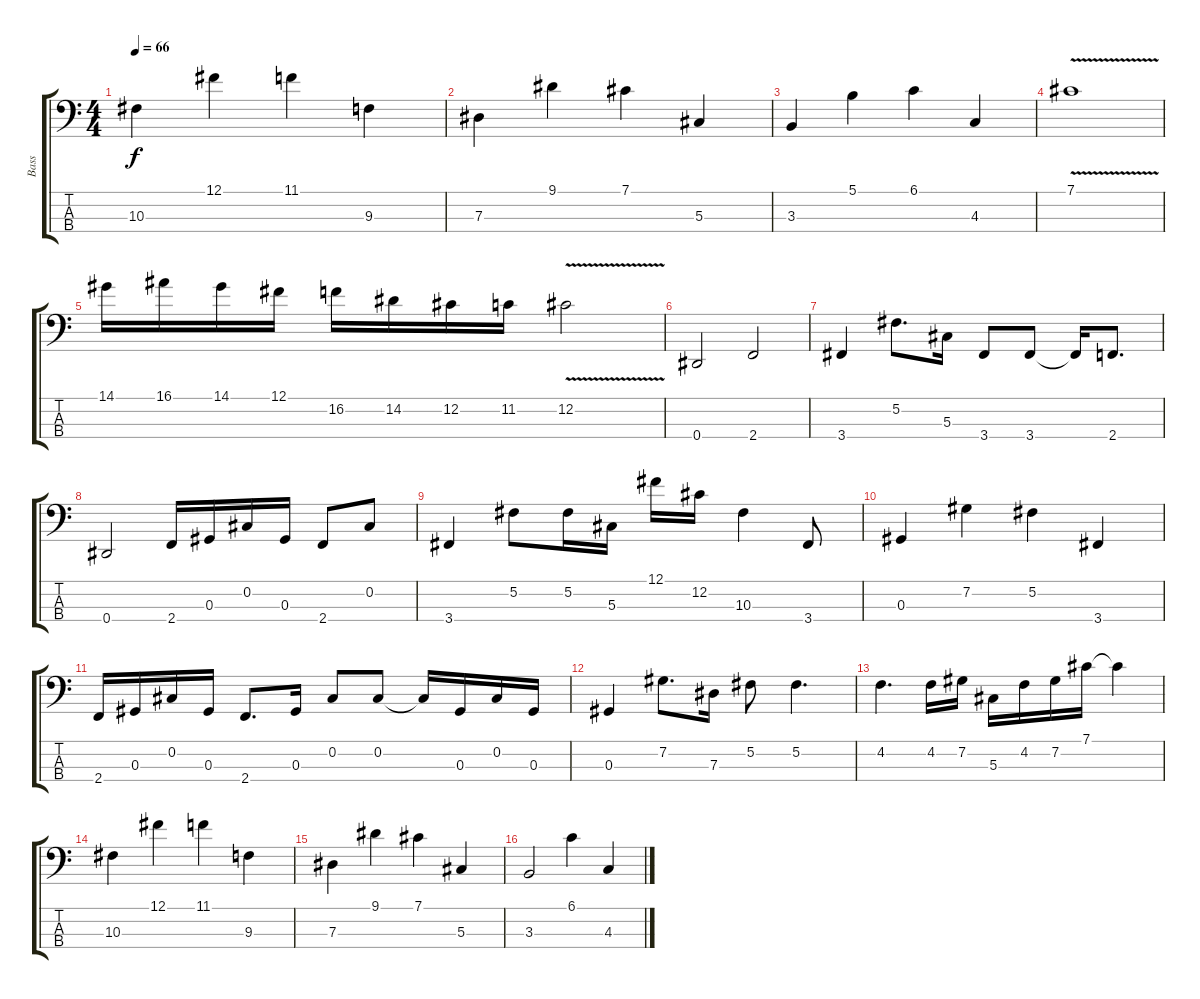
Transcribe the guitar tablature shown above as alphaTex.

\track ("Bass" "Bass") {instrument electricbassfinger}
\staff {score tabs}
\tuning (Gb2 Db2 Ab1 Eb1) {hide}
\ts (4 4)
\tempo 66
\clef f4
\ks c
10.3.4{dy f} 12.1.4 11.1.4 9.3.4 |
7.3.4 9.1.4 7.1.4 5.3.4 |
3.3.4 5.1.4 6.1.4 4.3.4 |
7.1{v}.1 |
14.1.16 16.1.16 14.1.16 12.1.16 16.2.16 14.2.16 12.2.16 11.2.16 12.2{v}.2 |
0.4.2 2.4.2 |
3.4.4 5.2.8{d} 5.3.16 3.4.8 3.4.8 3.4{t}.16 2.4.8{d} |
0.4.2 2.4.16 0.3.16 0.2.16 0.3.16 2.4.8 0.2.8 |
3.4.4 5.2.8 5.2.16 5.3.16 12.1.16 12.2.16 10.3.4 3.4.8 |
0.3.4 7.2.4 5.2.4 3.4.4 |
2.4.16 0.3.16 0.2.16 0.3.16 2.4.8{d} 0.3.16 0.2.8 0.2.8 0.2{t}.16 0.3.16 0.2.16 0.3.16 |
0.3.4 7.2.8{d} 7.3.16 5.2.8 5.2.4{d} |
4.2.4{d} 4.2.16 7.2.16 5.3.16 4.2.16 7.2.16 7.1.16 7.1{t}.4 |
10.3.4 12.1.4 11.1.4 9.3.4 |
7.3.4 9.1.4 7.1.4 5.3.4 |
3.3.2 6.1.4 4.3.4
